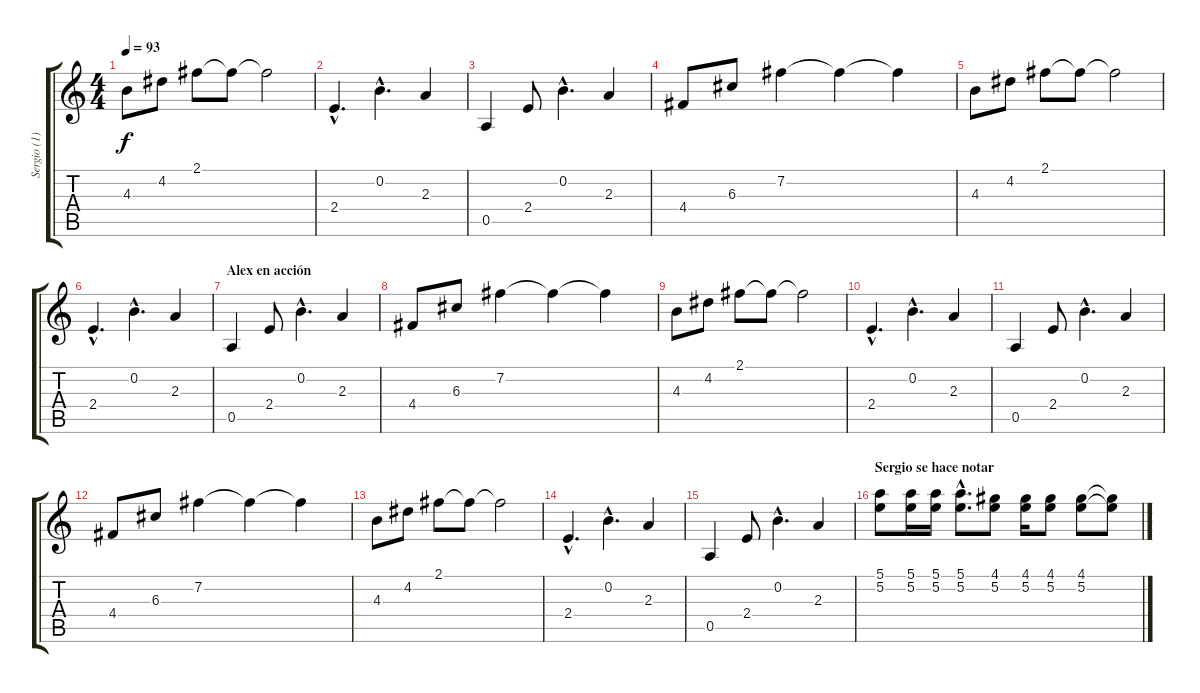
\track ("Sergio (1)" "Sergio (1)") {instrument electricguitarjazz}
\staff {score tabs}
\tuning (E4 B3 G3 D3 A2 E2) {hide}
\ts (4 4)
\tempo 93
\clef g2
\ks c
4.3.8{dy f} 4.2.8 2.1.8 2.1{t}.8 2.1{t}.2 |
2.4{hac}.4{d} 0.2{hac}.4{d} 2.3.4 |
0.5.4 2.4.8 0.2{hac}.4{d} 2.3.4 |
4.4.8 6.3.8 7.2.4 7.2{t}.4 7.2{t}.4 |
4.3.8 4.2.8 2.1.8 2.1{t}.8 2.1{t}.2 |
2.4{hac}.4{d} 0.2{hac}.4{d} 2.3.4 |
\section ("" "Alex en acción")
0.5.4 2.4.8 0.2{hac}.4{d} 2.3.4 |
4.4.8 6.3.8 7.2.4 7.2{t}.4 7.2{t}.4 |
4.3.8 4.2.8 2.1.8 2.1{t}.8 2.1{t}.2 |
2.4{hac}.4{d} 0.2{hac}.4{d} 2.3.4 |
0.5.4 2.4.8 0.2{hac}.4{d} 2.3.4 |
4.4.8 6.3.8 7.2.4 7.2{t}.4 7.2{t}.4 |
4.3.8 4.2.8 2.1.8 2.1{t}.8 2.1{t}.2 |
2.4{hac}.4{d} 0.2{hac}.4{d} 2.3.4 |
0.5.4 2.4.8 0.2{hac}.4{d} 2.3.4 |
\section ("" "Sergio se hace notar")
(5.1 5.2).8 (5.1 5.2).16 (5.1 5.2).16 (5.1{hac} 5.2{hac}).8{d} (4.1 5.2).8 (4.1 5.2).16 (4.1 5.2).8 (4.1 5.2).8 (4.1{t} 5.2{t}).8
